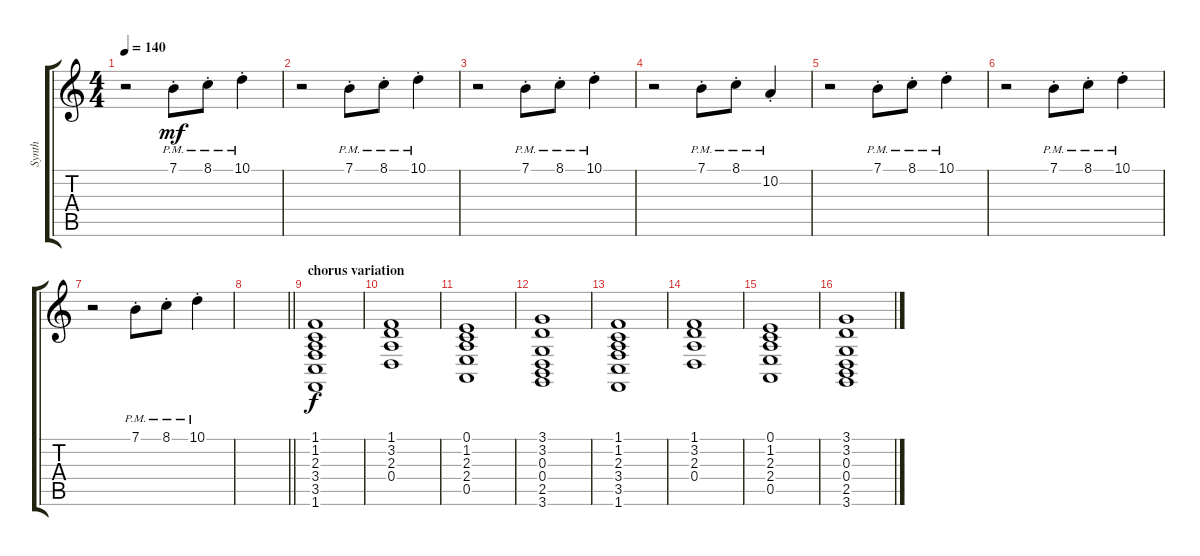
\track ("Synth" "Synth") {instrument synthstrings2}
\staff {score tabs}
\tuning (E4 B3 G3 D3 A2 E2) {hide}
\ts (4 4)
\tempo 140
\clef g2
\ks c
r.2{dy mf} 7.1{pm st}.8 8.1{pm st}.8 10.1{pm st}.4 |
r.2 7.1{pm st}.8 8.1{pm st}.8 10.1{pm st}.4 |
r.2 7.1{pm st}.8 8.1{pm st}.8 10.1{pm st}.4 |
r.2 7.1{pm st}.8 8.1{pm st}.8 10.2{pm st}.4 |
r.2 7.1{pm st}.8 8.1{pm st}.8 10.1{pm st}.4 |
r.2 7.1{pm st}.8 8.1{pm st}.8 10.1{pm st}.4 |
r.2 7.1{pm st}.8 8.1{pm st}.8 10.1{pm st}.4 |
\barLineRight lightlight
|
\section ("" "chorus variation")
(1.1 1.2 2.3 3.4 3.5 1.6).1{dy f} |
(1.1 3.2 2.3 0.4).1 |
(0.1 1.2 2.3 2.4 0.5).1 |
(3.1 3.2 0.3 0.4 2.5 3.6).1 |
(1.1 1.2 2.3 3.4 3.5 1.6).1 |
(1.1 3.2 2.3 0.4).1 |
(0.1 1.2 2.3 2.4 0.5).1 |
(3.1 3.2 0.3 0.4 2.5 3.6).1
